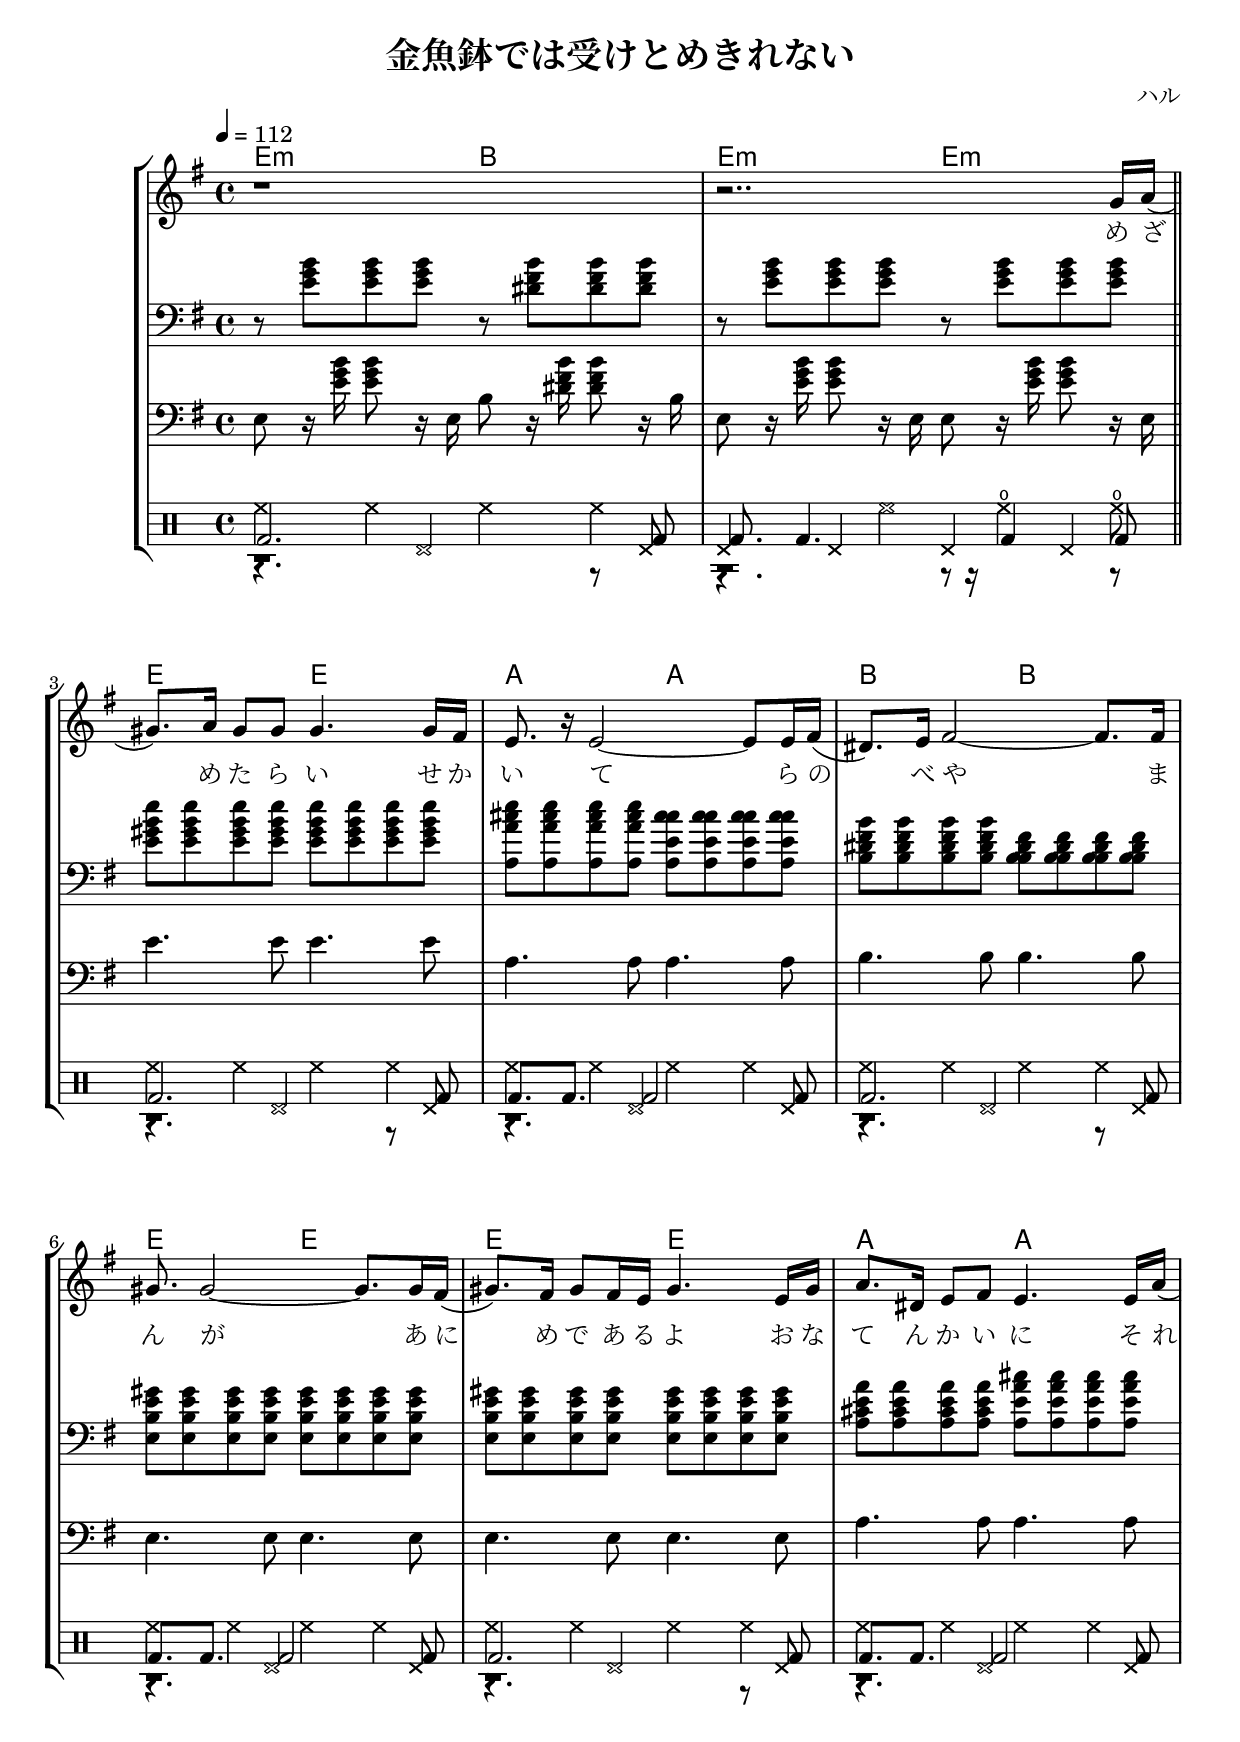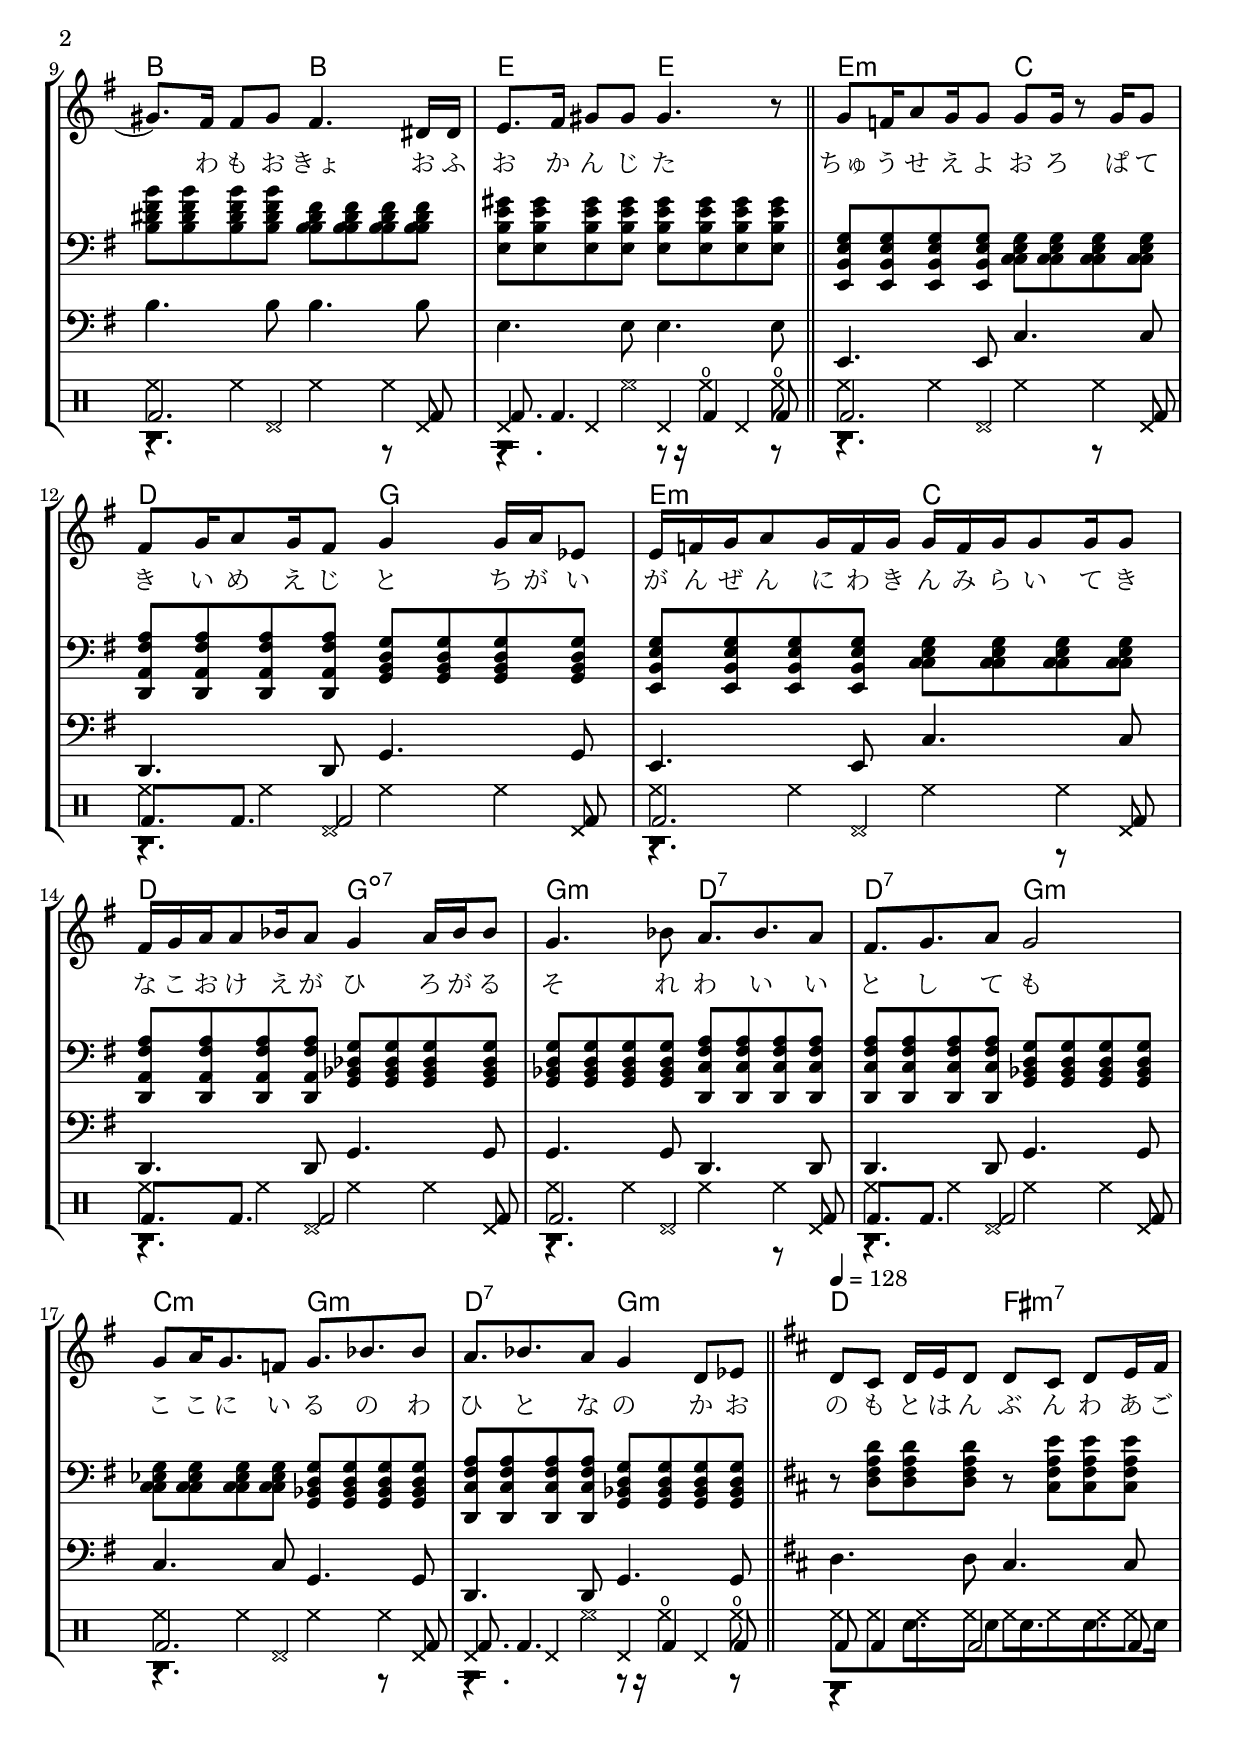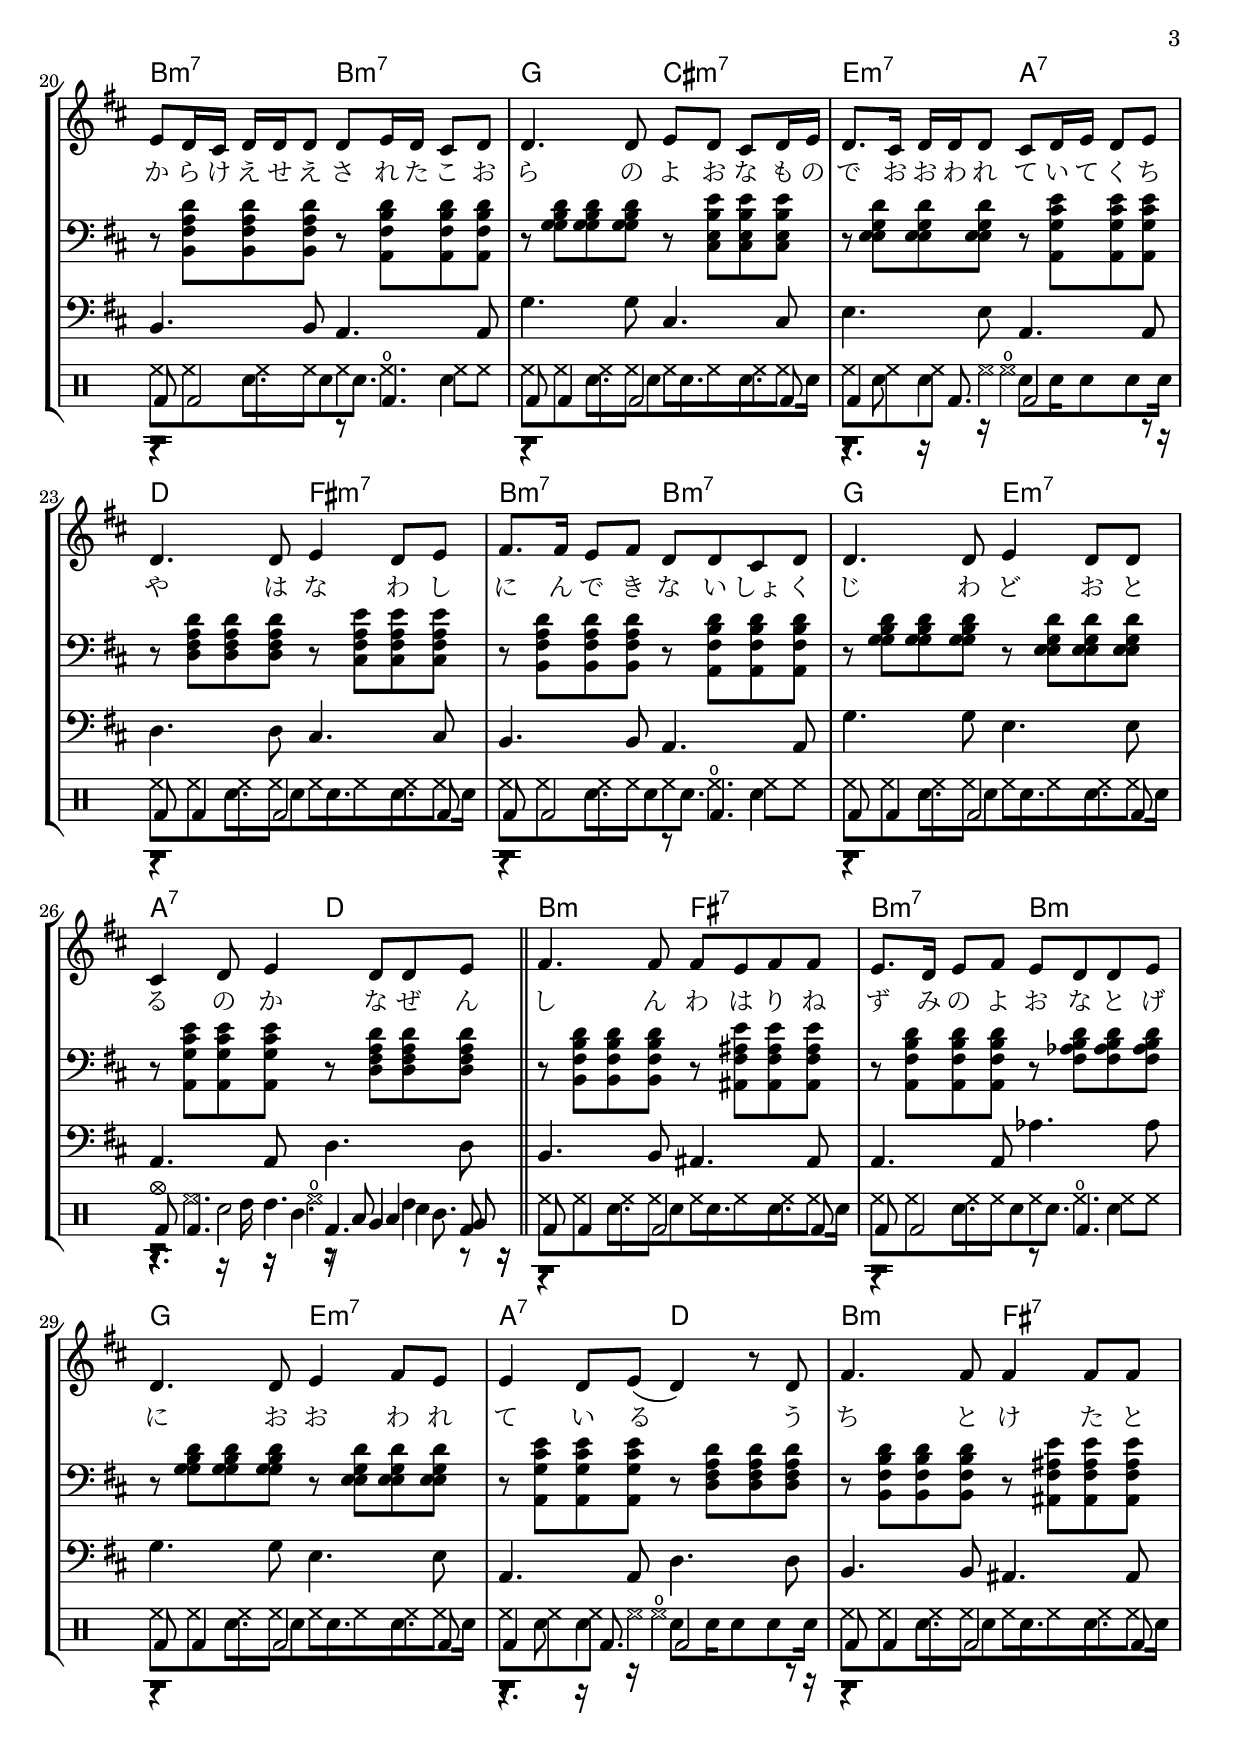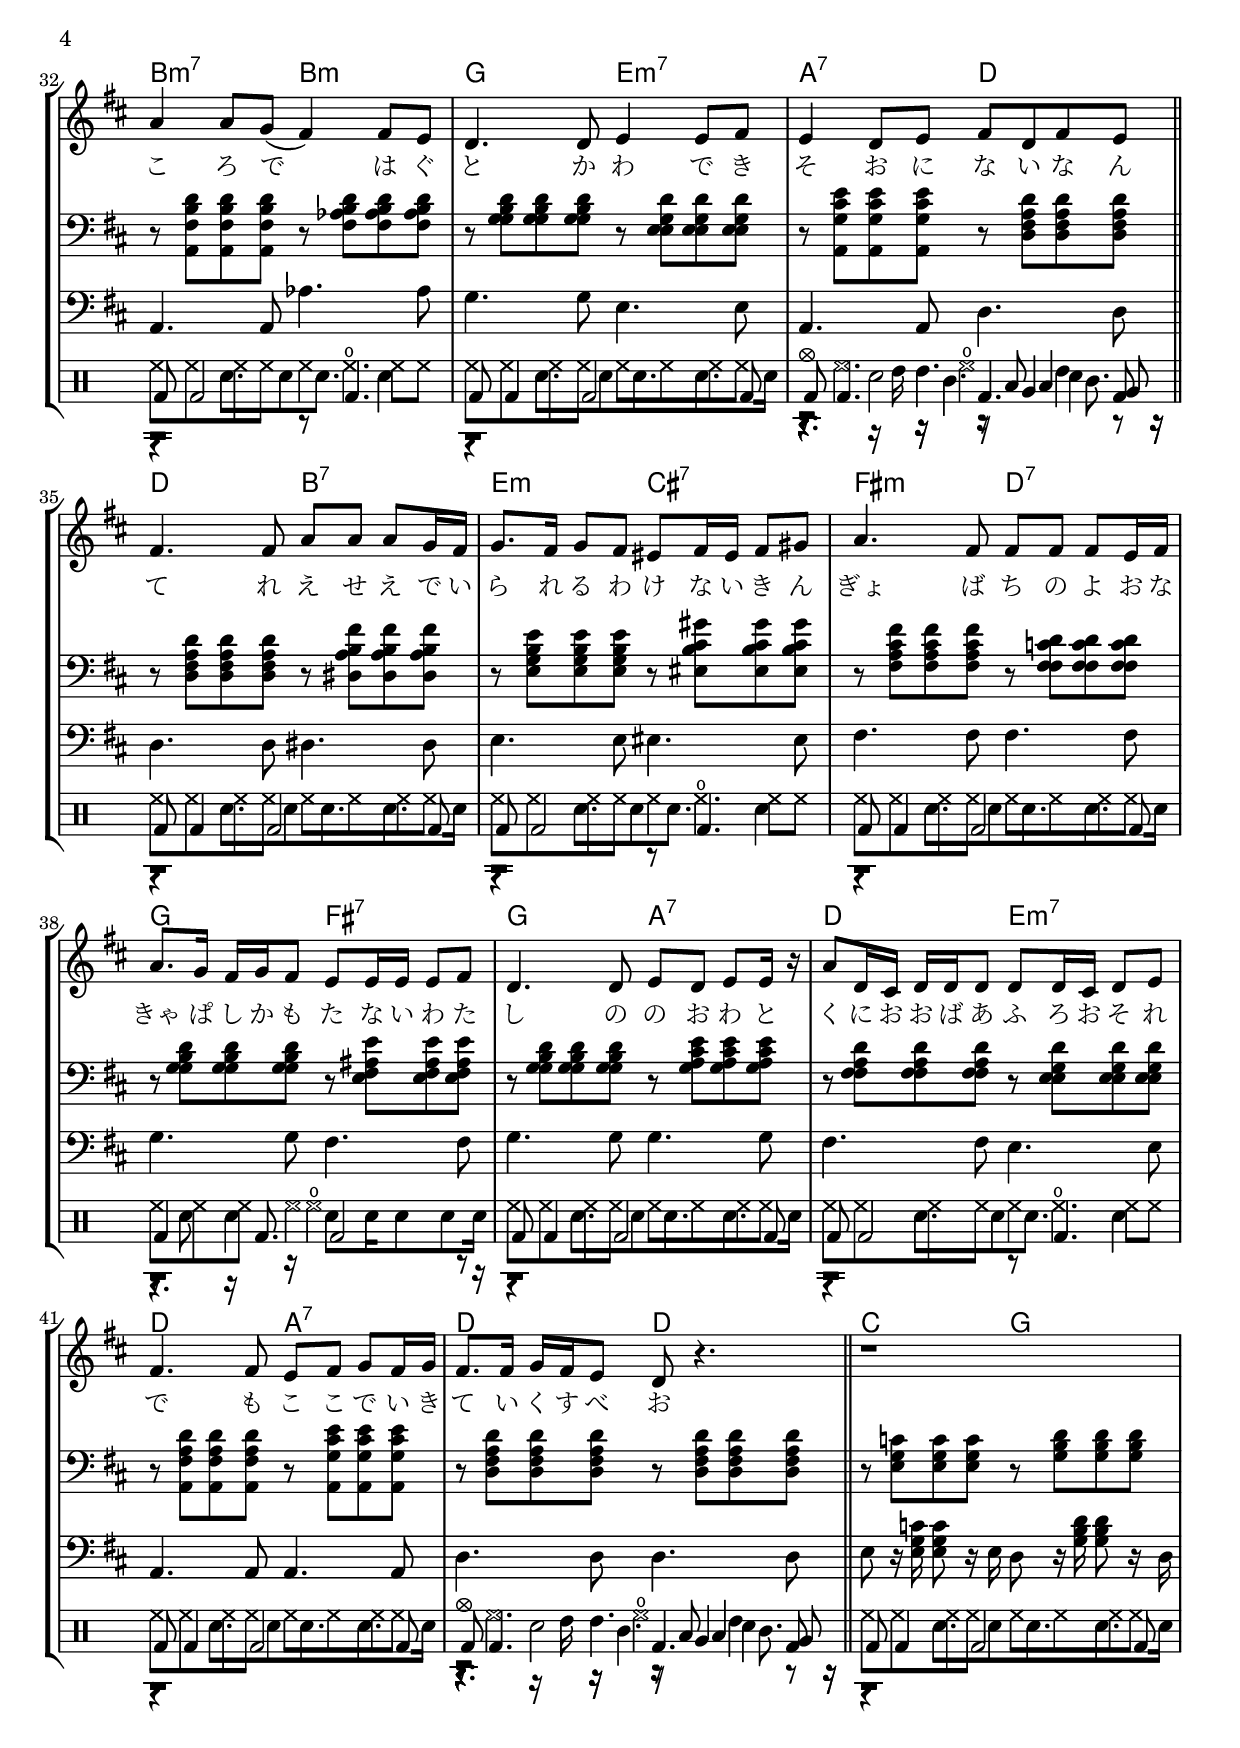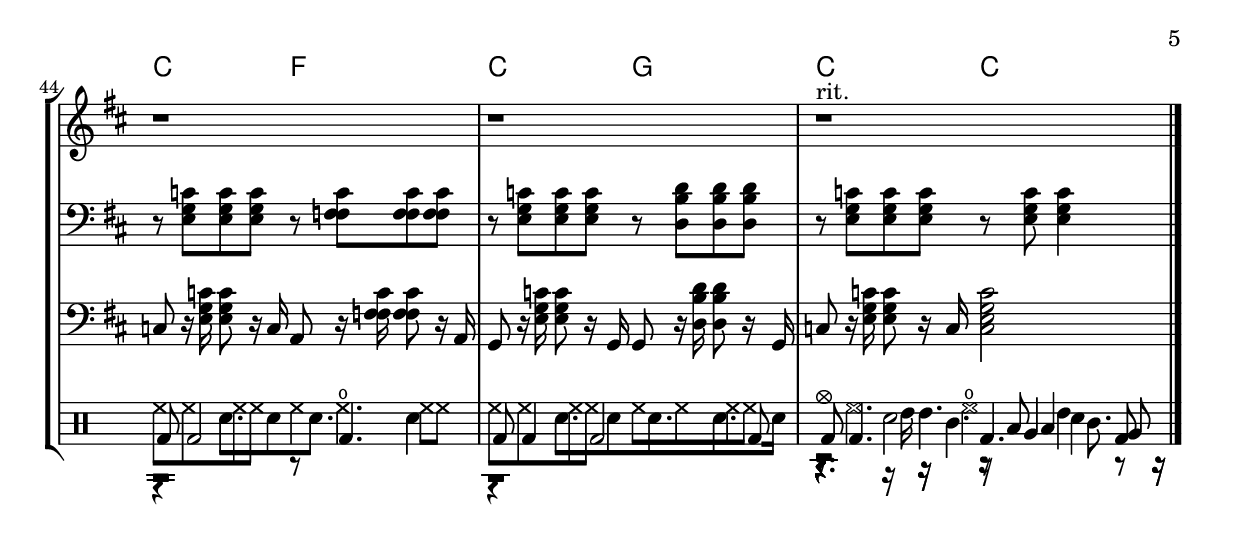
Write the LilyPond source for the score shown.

\version "2.12.1"

\header {
	title = \markup {金魚鉢では受けとめきれない}
	composer = \markup \center-column {ハル}
}

harmony = \chordmode {
	e2:m b e:m e:m 

	e e a a b b e e e e a a b b e e 

	e:m c d g e:m c d g:dim7 g:m d:7 d:7 g:m c:m g:m d:7 g:m 

	d fis:min7 b:min7 b:min7 g cis:min7 e:min7 a:7 d fis:min7 b:min7 b:min7 g e:min7 a:7 d 

	b:m fis:7 b:min7 b:m g e:min7 a:7 d b:m fis:7 b:min7 b:m g e:min7 a:7 d 

	d b:7 e:m cis:7 fis:m d:7 g fis:7 g a:7 d e:min7 d a:7 d d 

	c g c f c g c c 
}

melody = {
	\key g \major
	\tempo 4 = 112
	r1 | r2.. 
	\set Staff.midiInstrument = #"mmi0.40"
	g'16  a'16 
	(gis'8.)  a'16  gis'8  gis'8  gis'4.  gis'16  fis'16 
	e'8.  r16  e'2~e'8  e'16  fis'16 
	(dis'8.)  e'16  fis'2~fis'8.  fis'16 
	gis'8.  gis'2~gis'8.  gis'16  fis'16 
	(gis'8.)  fis'16  gis'8  fis'16  e'16  gis'4.  e'16  gis'16 
	a'8.  dis'16  e'8  fis'8  e'4.  e'16  a'16 
	(gis'8.)  fis'16  fis'8  gis'8  fis'4.  dis'16  dis'16 
	e'8.  fis'16  gis'8  gis'8  gis'4.  	r8 	\set Staff.midiInstrument = #"mmi0.34"
	 g'8  f'16  a'8  g'16  g'8  g'8  g'16  r8  g'16  g'8 
	fis'8  g'16  a'8  g'16  fis'8  g'4  g'16  a'16  es'8 
	e'16  f'16  g'16  a'8  g'16  f'16  g'16  g'16  f'16  g'16  g'8  g'16  g'8 
	fis'16  g'16  a'16  a'8  bes'16  a'8  g'4  a'16  bes'16  bes'8 
	g'4.  bes'8  a'8.  bes'8.  a'8 
	fis'8.  g'8.  a'8  g'2 
	g'8  a'16  g'8.  f'8  g'8.  bes'8.  bes'8 
	a'8.  bes'8.  a'8  g'4  	\set Staff.midiInstrument = #"fss0.5"
	d'8  es'8 
		\key d \major
	\tempo 4 = 128
d'8  cis'8  d'16  e'16  d'8  d'8  cis'8  d'8  e'16  fis'16 
	e'8  d'16  cis'16  d'16  d'16  d'8  d'8  e'16  d'16  cis'8  d'8 
	d'4.  d'8  e'8  d'8  cis'8  d'16  e'16 
	d'8.  cis'16  d'16  d'16  d'8  cis'8  d'16  e'16  d'8  e'8 
	d'4.  d'8  e'4  d'8  e'8 
	fis'8.  fis'16  e'8  fis'8  d'8  d'8  cis'8  d'8 
	d'4.  d'8  e'4  d'8  d'8 
	cis'4  d'8  e'4  d'8  	\set Staff.midiInstrument = #"mmi0.45"
	d'8  e'8 
	fis'4.  fis'8  fis'8  e'8  fis'8  fis'8 
	e'8.  d'16  e'8  fis'8  e'8  d'8  d'8  e'8 
	d'4.  d'8  e'4  fis'8  e'8 
	e'4  d'8  e'8  (d'4)  r8  d'8 
	fis'4.  fis'8  fis'4  fis'8  fis'8 
	a'4  a'8  g'8  (fis'4)  fis'8  e'8 
	d'4.  d'8  e'4  e'8  fis'8 
	e'4  d'8  e'8  fis'8  d'8  	\set Staff.midiInstrument = #"mmi0.48"
	fis'8  e'8 
	fis'4.  fis'8  a'8  a'8  a'8  g'16  fis'16 
	g'8.  fis'16  g'8  fis'8  eis'8  fis'16  eis'16  fis'8  gis'8 
	a'4.  fis'8  fis'8  fis'8  fis'8  e'16  fis'16 
	a'8.  g'16  fis'16  g'16  fis'8  e'8  e'16  e'16  e'8  fis'8 
	d'4.  d'8  e'8  d'8  e'8  e'16  r16 
	a'8  d'16  cis'16  d'16  d'16  d'8  d'8  d'16  cis'16  d'8  e'8 
	fis'4.  fis'8  e'8  fis'8  g'8  fis'16  g'16 
	fis'8.  fis'16  g'16  fis'16  e'8  d'8  	r4. 	r1 | r1 | r1 | r1^"rit." \bar "|."
}

words = \lyricmode {
	
	め  ざ  め  た  ら  い  せ  か  い  て  ら  の  べ  や  ま  ん  が  あ  に  め  で  あ  る  よ  お  な  て  ん  か  い  に  そ  れ  わ  も  お  きょ  お  ふ  お  か  ん  じ  た  
	ちゅ  う  せ  え  よ  お  ろ  ぱ  て  き  い  め  え  じ  と  ち  が  い  が  ん  ぜ  ん  に  わ  き  ん  み  ら  い  て  き  な  こ  お  け  え  が  ひ  ろ  が  る  そ  れ  わ  い  い  と  し  て  も  こ  こ  に  い  る  の  わ  ひ  と  な  の  
	か  お  の  も  と  は  ん  ぶ  ん  わ  あ  ご  か  ら  け  え  せ  え  さ  れ  た  こ  お  ら  の  よ  お  な  も  の  で  お  お  わ  れ  て  い  て  く  ち  や  は  な  わ  し  に  ん  で  き  な  い  しょ  く  じ  わ  ど  お  と  る  の  か  な  
	ぜ  ん  し  ん  わ  は  り  ね  ず  み  の  よ  お  な  と  げ  に  お  お  わ  れ  て  い  る  う  ち  と  け  た  と  こ  ろ  で  は  ぐ  と  か  わ  で  き  そ  お  に  な  い  
	な  ん  て  れ  え  せ  え  で  い  ら  れ  る  わ  け  な  い  き  ん  ぎょ  ば  ち  の  よ  お  な  きゃ  ぱ  し  か  も  た  な  い  わ  た  し  の  の  お  わ  と  く  に  お  お  ば  あ  ふ  ろ  お  そ  れ  で  も  こ  こ  で  い  き  て  い  く  す  べ  お  
	
}

tempochange = {
	\tempo 4 = 112
	r1 | r1 \bar "||"
	\tempo 4 = 112
	r1 | r1 | r1 | r1 | r1 | r1 | r1 | r1 \bar "||"
	\tempo 4 = 112
	r1 | r1 | r1 | r1 | r1 | r1 | r1 | r1 \bar "||"
	\tempo 4 = 128
	r1 | r1 | r1 | r1 | r1 | r1 | r1 | r1 \bar "||"
	\tempo 4 = 128
	r1 | r1 | r1 | r1 | r1 | r1 | r1 | r1 \bar "||"
	\tempo 4 = 128
	r1 | r1 | r1 | r1 | r1 | r1 | r1 | r1 \bar "||"
	\tempo 4 = 128
	r1 | r1 | r1 | \tempo 4 = 96 r2 \tempo 4 = 85 r2 \bar "|."
}

mainacc = {
	\clef bass
	\set Staff.midiInstrument = #"Tremolo Strings"
	\key g \major
	\tempo 4 = 112
	r8 <e' g' b'>8 <e' g' b'>8 <e' g' b'>8
	r8 <dis' fis' b'>8 <dis' fis' b'>8 <dis' fis' b'>8
	r8 <e' g' b'>8 <e' g' b'>8 <e' g' b'>8
	r8 <e' g' b'>8 <e' g' b'>8 <e' g' b'>8
	\bar "||"

	\set Staff.midiInstrument = #"Tremolo Strings"
	<e' gis' b' e''>8 <e' gis' b' e''>8 <e' gis' b' e''>8 <e' gis' b' e''>8
	<e' gis' b' e''>8 <e' gis' b' e''>8 <e' gis' b' e''>8 <e' gis' b' e''>8
	<a a' cis'' e''>8 <a a' cis'' e''>8 <a a' cis'' e''>8 <a a' cis'' e''>8
	<a e' cis'' cis''>8 <a e' cis'' cis''>8 <a e' cis'' cis''>8 <a e' cis'' cis''>8
	<b dis' fis' b'>8 <b dis' fis' b'>8 <b dis' fis' b'>8 <b dis' fis' b'>8
	<b b dis' fis'>8 <b b dis' fis'>8 <b b dis' fis'>8 <b b dis' fis'>8
	<e b e' gis'>8 <e b e' gis'>8 <e b e' gis'>8 <e b e' gis'>8
	<e b e' gis'>8 <e b e' gis'>8 <e b e' gis'>8 <e b e' gis'>8
	<e b e' gis'>8 <e b e' gis'>8 <e b e' gis'>8 <e b e' gis'>8
	<e b e' gis'>8 <e b e' gis'>8 <e b e' gis'>8 <e b e' gis'>8
	<a cis' e' a'>8 <a cis' e' a'>8 <a cis' e' a'>8 <a cis' e' a'>8
	<a e' a' cis''>8 <a e' a' cis''>8 <a e' a' cis''>8 <a e' a' cis''>8
	<b dis' fis' b'>8 <b dis' fis' b'>8 <b dis' fis' b'>8 <b dis' fis' b'>8
	<b b dis' fis'>8 <b b dis' fis'>8 <b b dis' fis'>8 <b b dis' fis'>8
	<e b e' gis'>8 <e b e' gis'>8 <e b e' gis'>8 <e b e' gis'>8
	<e b e' gis'>8 <e b e' gis'>8 <e b e' gis'>8 <e b e' gis'>8
	\bar "||"

	\set Staff.midiInstrument = #"Electric Piano 1"
	<e, b, e g>8 <e, b, e g>8 <e, b, e g>8 <e, b, e g>8
	<c c e g>8 <c c e g>8 <c c e g>8 <c c e g>8
	<d, a, fis a>8 <d, a, fis a>8 <d, a, fis a>8 <d, a, fis a>8
	<g, b, d g>8 <g, b, d g>8 <g, b, d g>8 <g, b, d g>8
	<e, b, e g>8 <e, b, e g>8 <e, b, e g>8 <e, b, e g>8
	<c c e g>8 <c c e g>8 <c c e g>8 <c c e g>8
	<d, a, fis a>8 <d, a, fis a>8 <d, a, fis a>8 <d, a, fis a>8
	<g, bes, des g>8 <g, bes, des g>8 <g, bes, des g>8 <g, bes, des g>8
	<g, bes, d g>8 <g, bes, d g>8 <g, bes, d g>8 <g, bes, d g>8
	<d, c fis a>8 <d, c fis a>8 <d, c fis a>8 <d, c fis a>8
	<d, c fis a>8 <d, c fis a>8 <d, c fis a>8 <d, c fis a>8
	<g, bes, d g>8 <g, bes, d g>8 <g, bes, d g>8 <g, bes, d g>8
	<c c es g>8 <c c es g>8 <c c es g>8 <c c es g>8
	<g, bes, d g>8 <g, bes, d g>8 <g, bes, d g>8 <g, bes, d g>8
	<d, c fis a>8 <d, c fis a>8 <d, c fis a>8 <d, c fis a>8
	<g, bes, d g>8 <g, bes, d g>8 <g, bes, d g>8 <g, bes, d g>8
	\bar "||"

	\set Staff.midiInstrument = #"Electric Guitar (clean)"
	\key d \major
	\tempo 4 = 128
	r8 <d fis a d'>8 <d fis a d'>8 <d fis a d'>8
	r8 <cis fis a e'>8 <cis fis a e'>8 <cis fis a e'>8
	r8 <b, fis a d'>8 <b, fis a d'>8 <b, fis a d'>8
	r8 <a, fis b d'>8 <a, fis b d'>8 <a, fis b d'>8
	r8 <g g b d'>8 <g g b d'>8 <g g b d'>8
	r8 <cis e b e'>8 <cis e b e'>8 <cis e b e'>8
	r8 <e e g d'>8 <e e g d'>8 <e e g d'>8
	r8 <a, g cis' e'>8 <a, g cis' e'>8 <a, g cis' e'>8
	r8 <d fis a d'>8 <d fis a d'>8 <d fis a d'>8
	r8 <cis fis a e'>8 <cis fis a e'>8 <cis fis a e'>8
	r8 <b, fis a d'>8 <b, fis a d'>8 <b, fis a d'>8
	r8 <a, fis b d'>8 <a, fis b d'>8 <a, fis b d'>8
	r8 <g g b d'>8 <g g b d'>8 <g g b d'>8
	r8 <e e g d'>8 <e e g d'>8 <e e g d'>8
	r8 <a, g cis' e'>8 <a, g cis' e'>8 <a, g cis' e'>8
	r8 <d fis a d'>8 <d fis a d'>8 <d fis a d'>8
	\bar "||"

	\set Staff.midiInstrument = #"Electric Bass (pick)"
	r8 <b, fis b d'>8 <b, fis b d'>8 <b, fis b d'>8
	r8 <ais, fis ais e'>8 <ais, fis ais e'>8 <ais, fis ais e'>8
	r8 <a, fis b d'>8 <a, fis b d'>8 <a, fis b d'>8
	r8 <as fis b d'>8 <as fis b d'>8 <as fis b d'>8
	r8 <g g b d'>8 <g g b d'>8 <g g b d'>8
	r8 <e e g d'>8 <e e g d'>8 <e e g d'>8
	r8 <a, g cis' e'>8 <a, g cis' e'>8 <a, g cis' e'>8
	r8 <d fis a d'>8 <d fis a d'>8 <d fis a d'>8
	r8 <b, fis b d'>8 <b, fis b d'>8 <b, fis b d'>8
	r8 <ais, fis ais e'>8 <ais, fis ais e'>8 <ais, fis ais e'>8
	r8 <a, fis b d'>8 <a, fis b d'>8 <a, fis b d'>8
	r8 <as fis b d'>8 <as fis b d'>8 <as fis b d'>8
	r8 <g g b d'>8 <g g b d'>8 <g g b d'>8
	r8 <e e g d'>8 <e e g d'>8 <e e g d'>8
	r8 <a, g cis' e'>8 <a, g cis' e'>8 <a, g cis' e'>8
	r8 <d fis a d'>8 <d fis a d'>8 <d fis a d'>8
	\bar "||"

	\set Staff.midiInstrument = #"Electric Guitar (muted)"
	r8 <d fis a d'>8 <d fis a d'>8 <d fis a d'>8
	r8 <dis a b fis'>8 <dis a b fis'>8 <dis a b fis'>8
	r8 <e g b e'>8 <e g b e'>8 <e g b e'>8
	r8 <eis b cis' gis'>8 <eis b cis' gis'>8 <eis b cis' gis'>8
	r8 <fis a cis' fis'>8 <fis a cis' fis'>8 <fis a cis' fis'>8
	r8 <fis fis c' d'>8 <fis fis c' d'>8 <fis fis c' d'>8
	r8 <g g b d'>8 <g g b d'>8 <g g b d'>8
	r8 <fis e ais e'>8 <fis e ais e'>8 <fis e ais e'>8
	r8 <g g b d'>8 <g g b d'>8 <g g b d'>8
	r8 <g a cis' e'>8 <g a cis' e'>8 <g a cis' e'>8
	r8 <fis fis a d'>8 <fis fis a d'>8 <fis fis a d'>8
	r8 <e e g d'>8 <e e g d'>8 <e e g d'>8
	r8 <a, fis a d'>8 <a, fis a d'>8 <a, fis a d'>8
	r8 <a, g cis' e'>8 <a, g cis' e'>8 <a, g cis' e'>8
	r8 <d fis a d'>8 <d fis a d'>8 <d fis a d'>8
	r8 <d fis a d'>8 <d fis a d'>8 <d fis a d'>8
	\bar "||"

	\set Staff.midiInstrument = #"Bassoon"
	r8 <e g c'>8 <e g c'>8 <e g c'>8
	r8 <g b d'>8 <g b d'>8 <g b d'>8
	r8 <e g c'>8 <e g c'>8 <e g c'>8
	r8 <f f c'>8 <f f c'>8 <f f c'>8
	r8 <e g c'>8 <e g c'>8 <e g c'>8
	r8 <d b d'>8 <d b d'>8 <d b d'>8
	r8 <e g c'>8 <e g c'>8 <e g c'>8
	r8 <e g c'>8 <e g c'>4
	\bar "|."
}

subacc = {
	\clef bass
	\set Staff.midiInstrument = #"Acoustic Bass"
	\key g \major
	\tempo 4 = 112
	e8 r16 <e' g' b'>16 <e' g' b'>8 r16 e16
	b8 r16 <dis' fis' b'>16 <dis' fis' b'>8 r16 b16
	e8 r16 <e' g' b'>16 <e' g' b'>8 r16 e16
	e8 r16 <e' g' b'>16 <e' g' b'>8 r16 e16
	\bar "||"

	\set Staff.midiInstrument = #"Taiko Drum"
	e'4.e'8
	e'4.e'8
	a4.a8
	a4.a8
	b4.b8
	b4.b8
	e4.e8
	e4.e8
	e4.e8
	e4.e8
	a4.a8
	a4.a8
	b4.b8
	b4.b8
	e4.e8
	e4.e8
	\bar "||"

	\set Staff.midiInstrument = #"Electric Bass (finger)"
	e,4.e,8
	c4.c8
	d,4.d,8
	g,4.g,8
	e,4.e,8
	c4.c8
	d,4.d,8
	g,4.g,8
	g,4.g,8
	d,4.d,8
	d,4.d,8
	g,4.g,8
	c4.c8
	g,4.g,8
	d,4.d,8
	g,4.g,8
	\bar "||"

	\set Staff.midiInstrument = #"Electric Bass (pick)"
	\key d \major
	\tempo 4 = 128
	d4.d8
	cis4.cis8
	b,4.b,8
	a,4.a,8
	g4.g8
	cis4.cis8
	e4.e8
	a,4.a,8
	d4.d8
	cis4.cis8
	b,4.b,8
	a,4.a,8
	g4.g8
	e4.e8
	a,4.a,8
	d4.d8
	\bar "||"

	\set Staff.midiInstrument = #"Electric Guitar (muted)"
	b,4.b,8
	ais,4.ais,8
	a,4.a,8
	as4.as8
	g4.g8
	e4.e8
	a,4.a,8
	d4.d8
	b,4.b,8
	ais,4.ais,8
	a,4.a,8
	as4.as8
	g4.g8
	e4.e8
	a,4.a,8
	d4.d8
	\bar "||"

	\set Staff.midiInstrument = #"Bassoon"
	d4.d8
	dis4.dis8
	e4.e8
	eis4.eis8
	fis4.fis8
	fis4.fis8
	g4.g8
	fis4.fis8
	g4.g8
	g4.g8
	fis4.fis8
	e4.e8
	a,4.a,8
	a,4.a,8
	d4.d8
	d4.d8
	\bar "||"

	\set Staff.midiInstrument = #"Electric Bass (pick)"
	e8 r16 <e g c'>16 <e g c'>8 r16 e16
	d8 r16 <g b d'>16 <g b d'>8 r16 d16
	c8 r16 <e g c'>16 <e g c'>8 r16 c16
	a,8 r16 <f f c'>16 <f f c'>8 r16 a,16
	g,8 r16 <e g c'>16 <e g c'>8 r16 g,16
	g,8 r16 <d b d'>16 <d b d'>8 r16 g,16
	c8 r16 <e g c'>16 <e g c'>8 r16 c16
	<c e g c'>2
	\bar "|."
}

percA = {
	\drummode {
	r1  |r2 r8 hho4 hho8  \bar "||"
	r1  |r1  |r1  |r1  |r1  |r1  |r1  |r2 r8 hho4 hho8  \bar "||"
	r1  |r1  |r1  |r1  |r1  |r1  |r1  |r2 r8 hho4 hho8  \bar "||"
	hh8 hh8 hh8 hh8 hh8 hh8 hh8 hh8  |hh8 hh8 hh8 hh8 hh4 hh8 hh8  |hh8 hh8 hh8 hh8 hh8 hh8 hh8 hh8  |hh8 hh8 hh8 hh2 r8  |hh8 hh8 hh8 hh8 hh8 hh8 hh8 hh8  |hh8 hh8 hh8 hh8 hh4 hh8 hh8  |hh8 hh8 hh8 hh8 hh8 hh8 hh8 hh8  |r8 hh2. r8  \bar "||"
	hh8 hh8 hh8 hh8 hh8 hh8 hh8 hh8  |hh8 hh8 hh8 hh8 hh4 hh8 hh8  |hh8 hh8 hh8 hh8 hh8 hh8 hh8 hh8  |hh8 hh8 hh8 hh2 r8  |hh8 hh8 hh8 hh8 hh8 hh8 hh8 hh8  |hh8 hh8 hh8 hh8 hh4 hh8 hh8  |hh8 hh8 hh8 hh8 hh8 hh8 hh8 hh8  |r8 hh2. r8  \bar "||"
	hh8 hh8 hh8 hh8 hh8 hh8 hh8 hh8  |hh8 hh8 hh8 hh8 hh4 hh8 hh8  |hh8 hh8 hh8 hh8 hh8 hh8 hh8 hh8  |hh8 hh8 hh8 hh2 r8  |hh8 hh8 hh8 hh8 hh8 hh8 hh8 hh8  |hh8 hh8 hh8 hh8 hh4 hh8 hh8  |hh8 hh8 hh8 hh8 hh8 hh8 hh8 hh8  |r8 hh2. r8  \bar "||"
	hh8 hh8 hh8 hh8 hh8 hh8 hh8 hh8  |hh8 hh8 hh8 hh8 hh4 hh8 hh8  |hh8 hh8 hh8 hh8 hh8 hh8 hh8 hh8  |r8 hh2. r8  \bar "|."
	}
}

percB = {
	\drummode {
	r4. hhp2 hhp8  |hhp4 hhp4 hhp4 hhp4  \bar "||"
	r4. hhp2 hhp8  |r4. hhp2 hhp8  |r4. hhp2 hhp8  |r4. hhp2 hhp8  |r4. hhp2 hhp8  |r4. hhp2 hhp8  |r4. hhp2 hhp8  |hhp4 hhp4 hhp4 hhp4  \bar "||"
	r4. hhp2 hhp8  |r4. hhp2 hhp8  |r4. hhp2 hhp8  |r4. hhp2 hhp8  |r4. hhp2 hhp8  |r4. hhp2 hhp8  |r4. hhp2 hhp8  |hhp4 hhp4 hhp4 hhp4  \bar "||"
	r4 sn8. sn8 sn8. sn8. sn16  |r4 sn8. sn8 sn8. sn4  |r4 sn8. sn8 sn8. sn8. sn16  |r8 sn8 sn4 sn8 sn16 sn8 sn8 sn16  |r4 sn8. sn8 sn8. sn8. sn16  |r4 sn8. sn8 sn8. sn4  |r4 sn8. sn8 sn8. sn8. sn16  |r4 sn2 sn4  \bar "||"
	r4 sn8. sn8 sn8. sn8. sn16  |r4 sn8. sn8 sn8. sn4  |r4 sn8. sn8 sn8. sn8. sn16  |r8 sn8 sn4 sn8 sn16 sn8 sn8 sn16  |r4 sn8. sn8 sn8. sn8. sn16  |r4 sn8. sn8 sn8. sn4  |r4 sn8. sn8 sn8. sn8. sn16  |r4 sn2 sn4  \bar "||"
	r4 sn8. sn8 sn8. sn8. sn16  |r4 sn8. sn8 sn8. sn4  |r4 sn8. sn8 sn8. sn8. sn16  |r8 sn8 sn4 sn8 sn16 sn8 sn8 sn16  |r4 sn8. sn8 sn8. sn8. sn16  |r4 sn8. sn8 sn8. sn4  |r4 sn8. sn8 sn8. sn8. sn16  |r4 sn2 sn4  \bar "||"
	r4 sn8. sn8 sn8. sn8. sn16  |r4 sn8. sn8 sn8. sn4  |r4 sn8. sn8 sn8. sn8. sn16  |r4 sn2 sn4  \bar "|."
	}
}

percC = {
	\drummode {
	hh4 hh4 hh4 hh4  |r4. hh2 r8  \bar "||"
	hh4 hh4 hh4 hh4  |hh4 hh4 hh4 hh4  |hh4 hh4 hh4 hh4  |hh4 hh4 hh4 hh4  |hh4 hh4 hh4 hh4  |hh4 hh4 hh4 hh4  |hh4 hh4 hh4 hh4  |r4. hh2 r8  \bar "||"
	hh4 hh4 hh4 hh4  |hh4 hh4 hh4 hh4  |hh4 hh4 hh4 hh4  |hh4 hh4 hh4 hh4  |hh4 hh4 hh4 hh4  |hh4 hh4 hh4 hh4  |hh4 hh4 hh4 hh4  |r4. hh2 r8  \bar "||"
	bd8 bd4 bd2 bd8  |bd8 bd2 bd4.  |bd8 bd4 bd2 bd8  |bd4 r16 bd8. bd2  |bd8 bd4 bd2 bd8  |bd8 bd2 bd4.  |bd8 bd4 bd2 bd8  |bd8 bd4. bd4. bd8  \bar "||"
	bd8 bd4 bd2 bd8  |bd8 bd2 bd4.  |bd8 bd4 bd2 bd8  |bd4 r16 bd8. bd2  |bd8 bd4 bd2 bd8  |bd8 bd2 bd4.  |bd8 bd4 bd2 bd8  |bd8 bd4. bd4. bd8  \bar "||"
	bd8 bd4 bd2 bd8  |bd8 bd2 bd4.  |bd8 bd4 bd2 bd8  |bd4 r16 bd8. bd2  |bd8 bd4 bd2 bd8  |bd8 bd2 bd4.  |bd8 bd4 bd2 bd8  |bd8 bd4. bd4. bd8  \bar "||"
	bd8 bd4 bd2 bd8  |bd8 bd2 bd4.  |bd8 bd4 bd2 bd8  |bd8 bd4. bd4. bd8  \bar "|."
	}
}

percD = {
	\drummode {
	bd2. r8 bd8  |bd8. bd4. r16 bd4 bd8  \bar "||"
	bd2. r8 bd8  |bd8. bd8. bd2 bd8  |bd2. r8 bd8  |bd8. bd8. bd2 bd8  |bd2. r8 bd8  |bd8. bd8. bd2 bd8  |bd2. r8 bd8  |bd8. bd4. r16 bd4 bd8  \bar "||"
	bd2. r8 bd8  |bd8. bd8. bd2 bd8  |bd2. r8 bd8  |bd8. bd8. bd2 bd8  |bd2. r8 bd8  |bd8. bd8. bd2 bd8  |bd2. r8 bd8  |bd8. bd4. r16 bd4 bd8  \bar "||"
	r1  |r2 r8 hho4.  |r1  |r4. r16 hho2 r16  |r1  |r2 r8 hho4.  |r1  |r4. r16 hho2 r16  \bar "||"
	r1  |r2 r8 hho4.  |r1  |r4. r16 hho2 r16  |r1  |r2 r8 hho4.  |r1  |r4. r16 hho2 r16  \bar "||"
	r1  |r2 r8 hho4.  |r1  |r4. r16 hho2 r16  |r1  |r2 r8 hho4.  |r1  |r4. r16 hho2 r16  \bar "||"
	r1  |r2 r8 hho4.  |r1  |r4. r16 hho2 r16  \bar "|."
	}
}

percE = {
	\drummode {
	r1 | r1 \bar "||"
	r1 | r1 | r1 | r1 | r1 | r1 | r1 | r1 \bar "||"
	r1 | r1 | r1 | r1 | r1 | r1 | r1 | r1 \bar "||"
	r1 |r1 |r1 |r1 |r1 |r1 |r1 |cymc1  \bar "||"
	r1 |r1 |r1 |r1 |r1 |r1 |r1 |cymc1  \bar "||"
	r1 |r1 |r1 |r1 |r1 |r1 |r1 |cymc1  \bar "||"
	r1 |r1 |r1 |cymc1  \bar "|."
	}
}

percF = {
	\drummode {
	r1 | r1 \bar "||"
	r1 | r1 | r1 | r1 | r1 | r1 | r1 | r1 \bar "||"
	r1 | r1 | r1 | r1 | r1 | r1 | r1 | r1 \bar "||"
	r1 |r1 |r1 |r1 |r1 |r1 |r1 |r4 r16 tommh16 tommh4. tommh4  \bar "||"
	r1 |r1 |r1 |r1 |r1 |r1 |r1 |r4 r16 tommh16 tommh4. tommh4  \bar "||"
	r1 |r1 |r1 |r1 |r1 |r1 |r1 |r4 r16 tommh16 tommh4. tommh4  \bar "||"
	r1 |r1 |r1 |r4 r16 tommh16 tommh4. tommh4  \bar "|."
	}
}

percG = {
	\drummode {
	r1 | r1 \bar "||"
	r1 | r1 | r1 | r1 | r1 | r1 | r1 | r1 \bar "||"
	r1 | r1 | r1 | r1 | r1 | r1 | r1 | r1 \bar "||"
	r1 |r1 |r1 |r1 |r1 |r1 |r1 |r4. r16 tomml4. tomml8.  \bar "||"
	r1 |r1 |r1 |r1 |r1 |r1 |r1 |r4. r16 tomml4. tomml8.  \bar "||"
	r1 |r1 |r1 |r1 |r1 |r1 |r1 |r4. r16 tomml4. tomml8.  \bar "||"
	r1 |r1 |r1 |r4. r16 tomml4. tomml8.  \bar "|."
	}
}

percH = {
	\drummode {
	r1 | r1 \bar "||"
	r1 | r1 | r1 | r1 | r1 | r1 | r1 | r1 \bar "||"
	r1 | r1 | r1 | r1 | r1 | r1 | r1 | r1 \bar "||"
	r1 |r1 |r1 |r1 |r1 |r1 |r1 |r2 r16 toml8 toml4 r16  \bar "||"
	r1 |r1 |r1 |r1 |r1 |r1 |r1 |r2 r16 toml8 toml4 r16  \bar "||"
	r1 |r1 |r1 |r1 |r1 |r1 |r1 |r2 r16 toml8 toml4 r16  \bar "||"
	r1 |r1 |r1 |r2 r16 toml8 toml4 r16  \bar "|."
	}
}

percI = {
	\drummode {
	r1 | r1 \bar "||"
	r1 | r1 | r1 | r1 | r1 | r1 | r1 | r1 \bar "||"
	r1 | r1 | r1 | r1 | r1 | r1 | r1 | r1 \bar "||"
	r1 |r1 |r1 |r1 |r1 |r1 |r1 |r2 r8 tomfh4 tomfh8  \bar "||"
	r1 |r1 |r1 |r1 |r1 |r1 |r1 |r2 r8 tomfh4 tomfh8  \bar "||"
	r1 |r1 |r1 |r1 |r1 |r1 |r1 |r2 r8 tomfh4 tomfh8  \bar "||"
	r1 |r1 |r1 |r2 r8 tomfh4 tomfh8  \bar "|."
	}
}

\score {
	<<
		\new StaffGroup <<
			\new ChordNames {\harmony}
			\new Voice = "melody" {\melody}
			\new Lyrics \lyricsto "melody" \words
			\new Staff = "mainacc" {\mainacc}
			\new Staff = "subacc" {\subacc}
			\new DrumStaff <<
				\new DrumVoice {\percA}
				\new DrumVoice {\percB}
				\new DrumVoice {\percC}
				\new DrumVoice {\percD}
				\new DrumVoice {\percE}
				\new DrumVoice {\percF}
				\new DrumVoice {\percG}
				\new DrumVoice {\percH}
				\new DrumVoice {\percI}
			>>
		>>
	>>
	\layout { }
}
